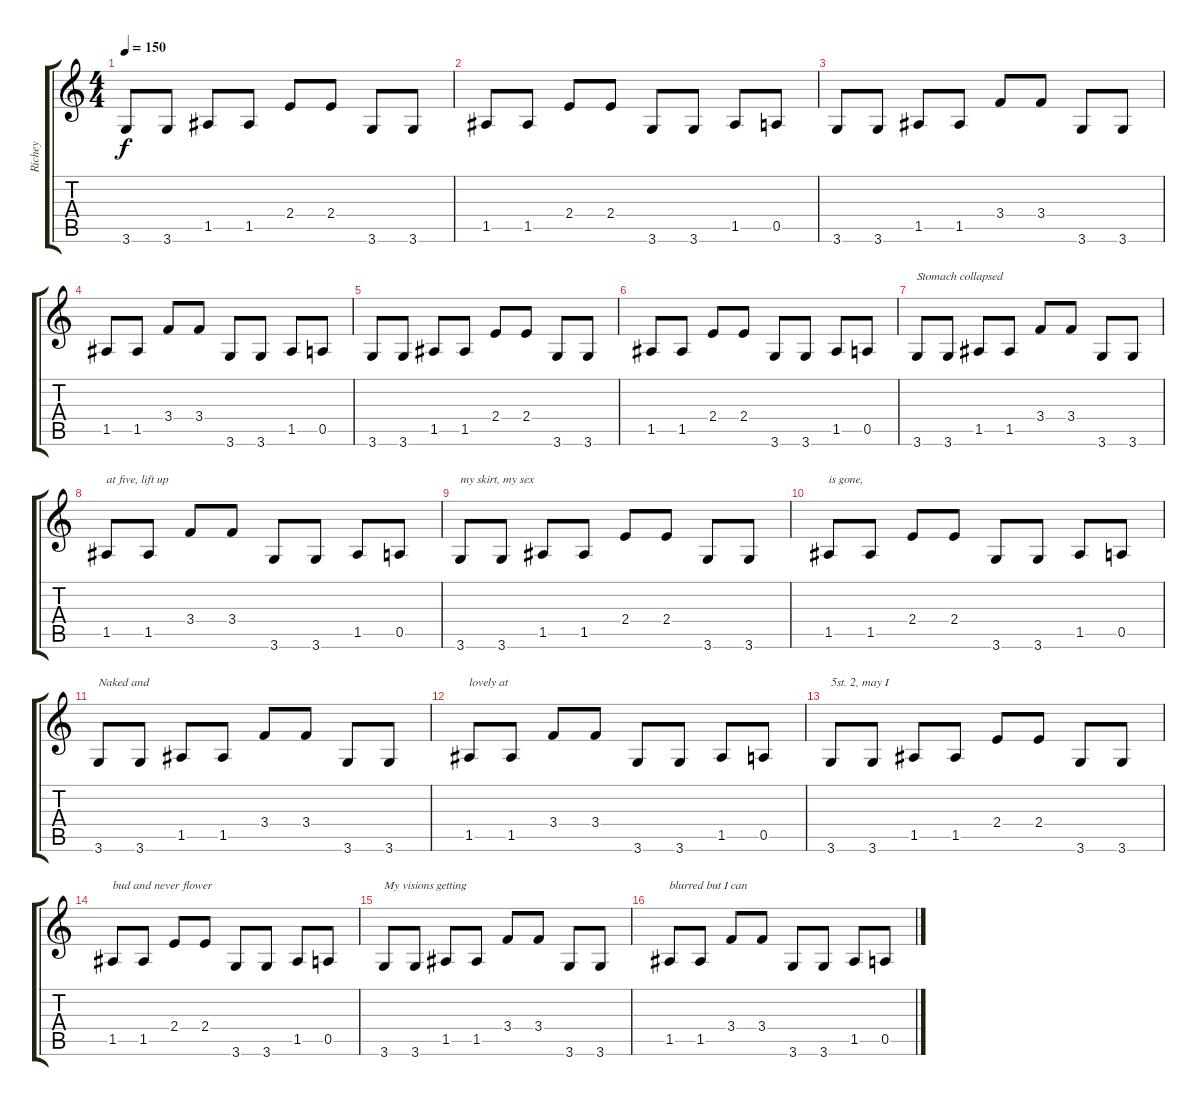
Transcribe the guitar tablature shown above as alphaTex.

\track ("Richey" "Richey") {instrument distortionguitar}
\staff {score tabs}
\tuning (E4 B3 G3 D3 A2 E2) {hide}
\ts (4 4)
\tempo 150
\clef g2
\ks c
3.6.8{dy f} 3.6.8 1.5.8 1.5.8 2.4.8 2.4.8 3.6.8 3.6.8 |
1.5.8 1.5.8 2.4.8 2.4.8 3.6.8 3.6.8 1.5.8 0.5.8 |
3.6.8 3.6.8 1.5.8 1.5.8 3.4.8 3.4.8 3.6.8 3.6.8 |
1.5.8 1.5.8 3.4.8 3.4.8 3.6.8 3.6.8 1.5.8 0.5.8 |
3.6.8 3.6.8 1.5.8 1.5.8 2.4.8 2.4.8 3.6.8 3.6.8 |
1.5.8 1.5.8 2.4.8 2.4.8 3.6.8 3.6.8 1.5.8 0.5.8 |
3.6.8{txt "Stomach collapsed"} 3.6.8 1.5.8 1.5.8 3.4.8 3.4.8 3.6.8 3.6.8 |
1.5.8{txt "at five, lift up"} 1.5.8 3.4.8 3.4.8 3.6.8 3.6.8 1.5.8 0.5.8 |
3.6.8{txt "my skirt, my sex"} 3.6.8 1.5.8 1.5.8 2.4.8 2.4.8 3.6.8 3.6.8 |
1.5.8{txt "is gone,"} 1.5.8 2.4.8 2.4.8 3.6.8 3.6.8 1.5.8 0.5.8 |
3.6.8{txt "Naked and"} 3.6.8 1.5.8 1.5.8 3.4.8 3.4.8 3.6.8 3.6.8 |
1.5.8{txt "lovely at"} 1.5.8 3.4.8 3.4.8 3.6.8 3.6.8 1.5.8 0.5.8 |
3.6.8{txt "5st. 2, may I"} 3.6.8 1.5.8 1.5.8 2.4.8 2.4.8 3.6.8 3.6.8 |
1.5.8{txt "bud and never flower"} 1.5.8 2.4.8 2.4.8 3.6.8 3.6.8 1.5.8 0.5.8 |
3.6.8{txt "My visions getting"} 3.6.8 1.5.8 1.5.8 3.4.8 3.4.8 3.6.8 3.6.8 |
1.5.8{txt "blurred but I can"} 1.5.8 3.4.8 3.4.8 3.6.8 3.6.8 1.5.8 0.5.8
